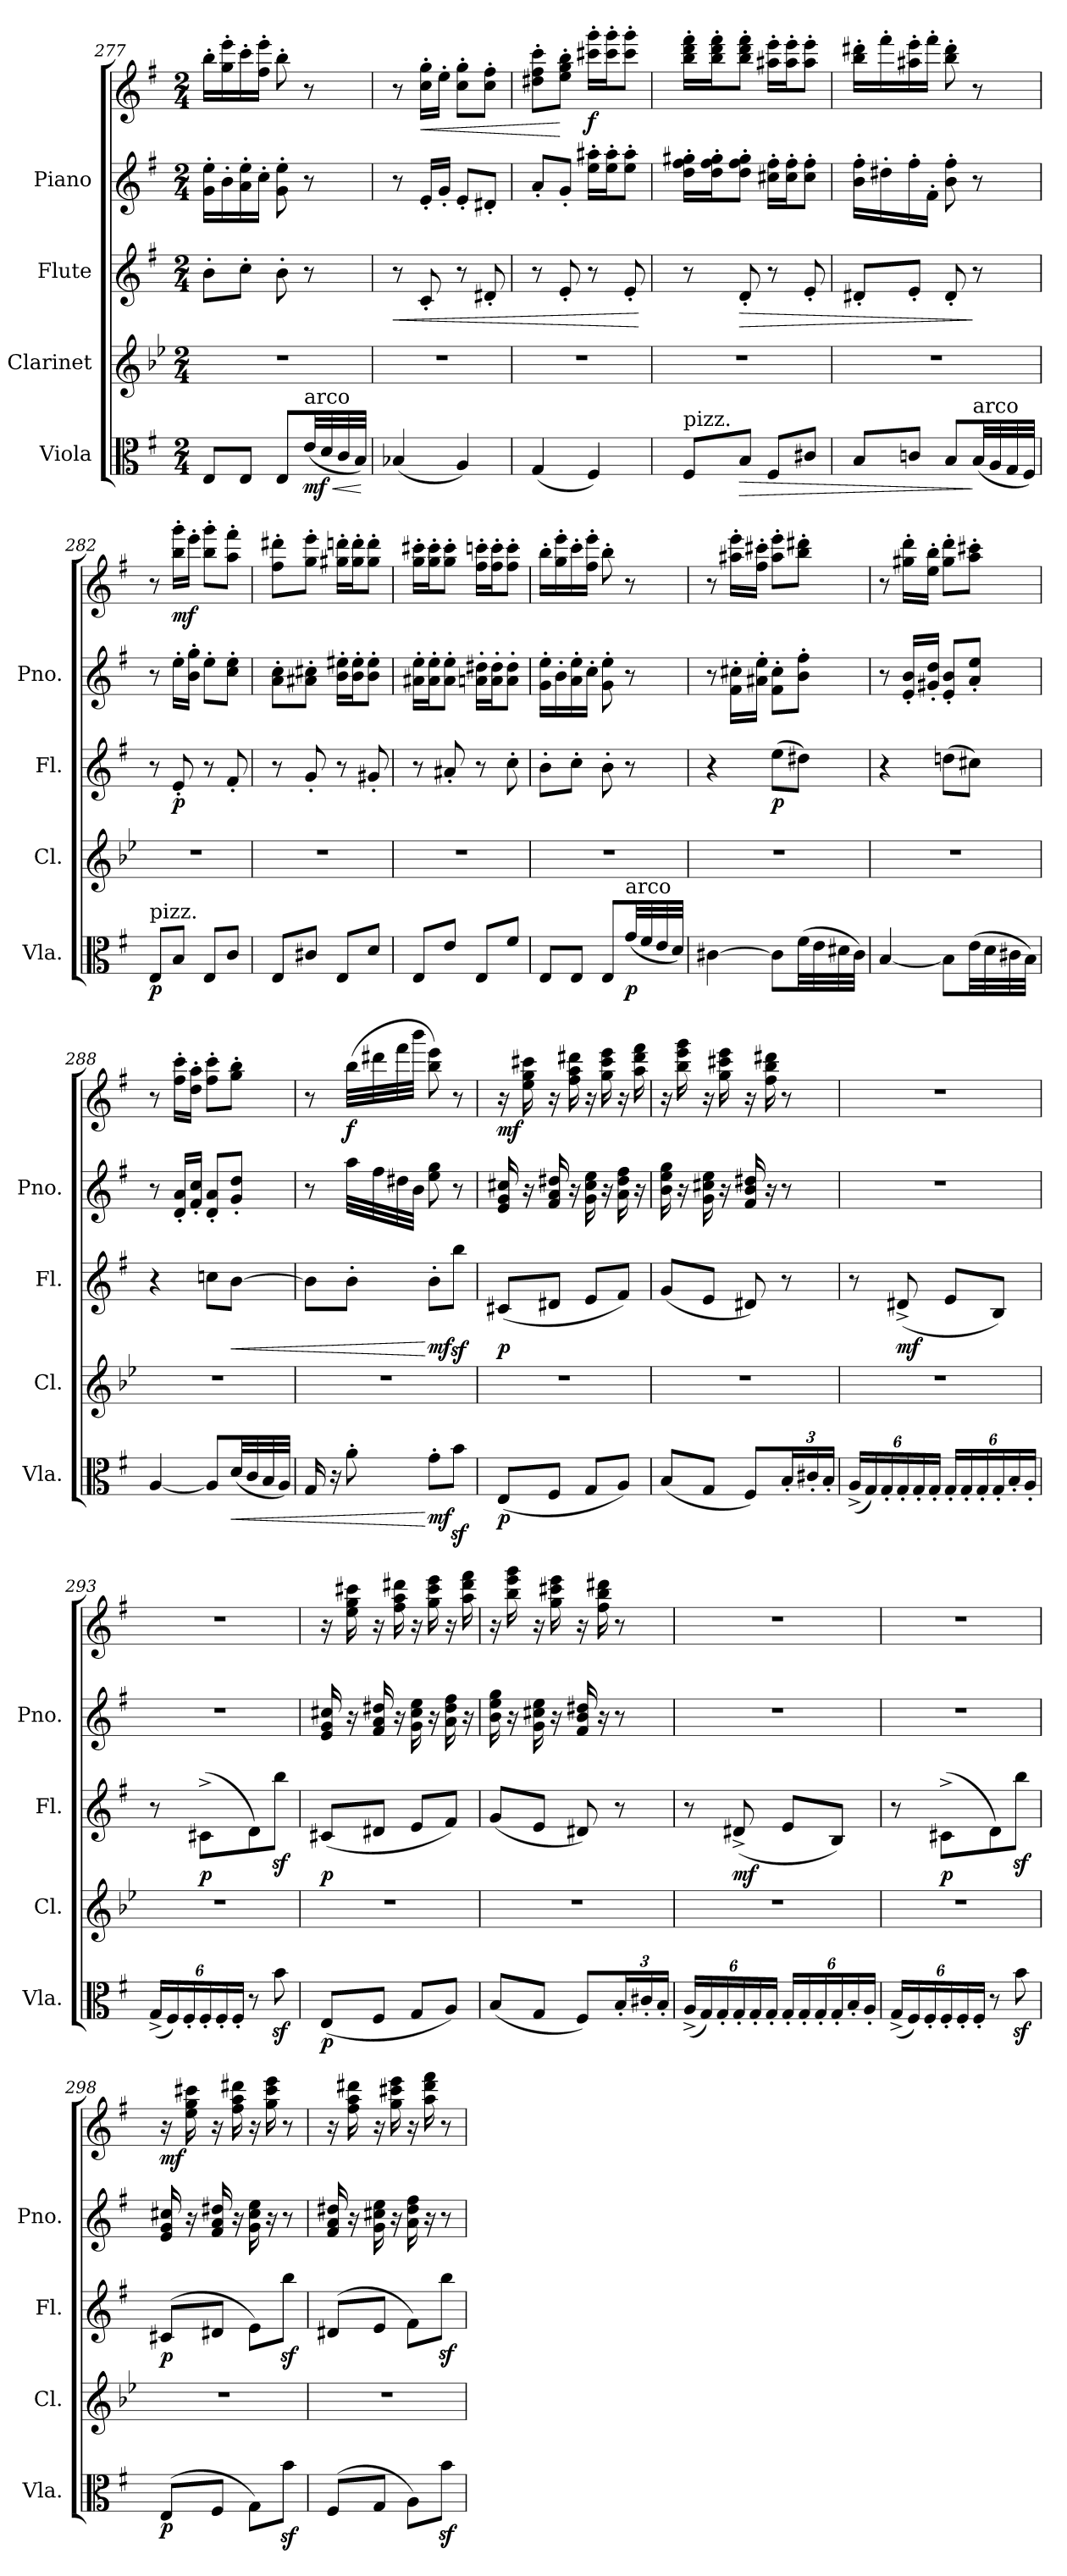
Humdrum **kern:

**kern	**dynam	**kern	**kern	**dynam	**kern	**kern	**dynam
*part4	*part4	*part3	*part2	*part2	*part1	*part1	*part1
*staff5	*staff5	*staff4	*staff3	*staff3	*staff2	*staff1	*staff1/2
*I"Viola	*	*I"Clarinet	*I"Flute	*	*I"Piano	*	*
*I'Vla.	*	*I'Cl.	*I'Fl.	*	*I'Pno.	*	*
*clefC3	*	*clefG2	*clefG2	*	*clefG2	*clefG2	*
*	*	*ITrd2c3	*	*	*	*	*
*k[f#]	*	*k[f#]	*k[f#]	*	*k[f#]	*k[f#]	*
*M2/4	*	*M2/4	*M2/4	*	*M2/4	*M2/4	*
=277	=277	=277	=277	=277	=277	=277	=277
8E/L	.	2r	8b'\L	.	16g\' 16ee\'LL	16bb'\LL	.
.	.	.	.	.	16b'\	16gg\' 16eee\'	.
8E/J	.	.	8cc'\J	.	16a\' 16ee\'	16ccc'\	.
.	.	.	.	.	16cc'\JJ	16ff#\' 16eee\'JJ	.
8E/L	.	.	8b'\	.	8g\' 8ee\'	8bb'\	.
!LO:TX:a:t=arco	!	!	!	!	!	!	!
!	!LO:HP:b	!	!	!	!	!	!
!	!LO:DY:n=1:b	!	!	!	!	!	!
(<32e/LL	< mf	.	8r	.	8r	8r	.
32d/	.	.	.	.	.	.	.
32c/	.	.	.	.	.	.	.
32B/JJJ)	.	.	.	.	.	.	.
.	[	.	.	.	.	.	.
=278	=278	=278	=278	=278	=278	=278	=278
!	!	!	!	!LO:HP:b	!	!	!
(<4B-X/	.	2r	8r	<	8r	8r	.
!	!	!	!	!	!	!	!LO:HP:b
.	.	.	8c'/	.	16e'/LL	16cc\' 16gg\'LL	<
.	.	.	.	.	16g'/JJ	16ee'\JJ	.
4A/)	.	.	8r	.	8e'/L	8cc\' 8gg\'L	.
.	.	.	8d#X'/	.	8d#X'/J	8cc\' 8ff#\'J	.
=279	=279	=279	=279	=279	=279	=279	=279
(<4G/	.	2r	8r	.	8a'/L	8dd#X\' 8ff#\' 8ccc\'L	.
.	.	.	8e'/	.	8g'/J	8ee\' 8gg\' 8bb\'J	[
!	!	!	!	!	!	!	!LO:DY:b
4F#/)	.	.	8r	.	16ee\' 16aa#X\'LL	16ccc#X\' 16ggg\'LL	f
.	.	.	.	.	16ee\' 16aa#\'J	16ccc#\' 16ggg\'J	.
.	.	.	8e'/	.	8ee\' 8aa#\'J	8ccc#\' 8ggg\'J	.
.	.	.	.	[	.	.	.
=280	=280	=280	=280	=280	=280	=280	=280
!LO:TX:a:t=pizz.	!	!	!	!	!	!	!
8F#/L	.	2r	8r	.	16dd\' 16ff#\' 16gg#X\'LL	16bb\' 16ddd\' 16fff#\'LL	.
.	.	.	.	.	16dd\' 16ff#\' 16gg#\'J	16bb\' 16ddd\' 16fff#\'J	.
!	!LO:HP:b	!	!	!LO:HP:b	!	!	!
8B/J	>	.	8d'/	>	8dd\' 8ff#\' 8gg#\'J	8bb\' 8ddd\' 8fff#\'J	.
8F#/L	.	.	8r	.	16cc#X\' 16ff#\'LL	16aa#X\' 16eee\'LL	.
.	.	.	.	.	16cc#\' 16ff#\'J	16aa#\' 16eee\'J	.
8c#X/J	.	.	8e'/	.	8cc#\' 8ff#\'J	8aa#\' 8eee\'J	.
!!LO:PB:g=z
=281	=281	=281	=281	=281	=281	=281	=281
8B/L	.	2r	8d#X'/L	.	16b\' 16ff#\'LL	16bb\' 16ddd#X\'LL	.
.	.	.	.	.	16dd#X'\	16fff#'\	.
8cn/J	.	.	8e'/J	.	16ff#'\	16aa#X\' 16eee\'	.
.	.	.	.	.	16f#'\JJ	16fff#'\JJ	.
8B/L	.	.	8d#'/	.	8b\' 8ff#\'	8bb\' 8ddd#\'	.
!LO:TX:a:t=arco	!	!	!	!	!	!	!
(<32B/LL	]	.	8r	]	8r	8r	.
32A/	.	.	.	.	.	.	.
32G/	.	.	.	.	.	.	.
32F#/JJJ)	.	.	.	.	.	.	.
=282	=282	=282	=282	=282	=282	=282	=282
!LO:TX:a:t=pizz.	!	!	!	!	!	!	!
!	!LO:DY:b	!	!	!	!	!	!
8E/L	p	2r	8r	.	8r	8r	.
!	!	!	!	!LO:DY:b	!	!	!LO:DY:b
8B/J	.	.	8e'/	p	16ee'\LL	16bb\' 16ggg\'LL	mf
.	.	.	.	.	16b\' 16gg\'JJ	16eee'\JJ	.
8E/L	.	.	8r	.	8ee'\L	8bb\' 8ggg\'L	.
8c/J	.	.	8f#'/	.	8cc\' 8ee\'J	8aa\' 8fff#\'J	.
=283	=283	=283	=283	=283	=283	=283	=283
8E/L	.	2r	8r	.	8a\' 8cc\'L	8ff#\' 8ddd#X\'L	.
8c#X/J	.	.	8g'/	.	8a#X\' 8cc#X\'J	8gg\' 8eee\'J	.
8E/L	.	.	8r	.	16b\' 16ee#X\'LL	16gg#X\' 16dddn\'LL	.
.	.	.	.	.	16b\' 16ee#\'J	16gg#\' 16ddd\'J	.
8d/J	.	.	8g#X'/	.	8b\' 8ee#\'J	8gg#\' 8ddd\'J	.
=284	=284	=284	=284	=284	=284	=284	=284
8E/L	.	2r	8r	.	16a#X\' 16ee\'LL	16gg\' 16ccc#X\'LL	.
.	.	.	.	.	16a#\' 16ee\'J	16gg\' 16ccc#\'J	.
8e/J	.	.	8a#X'/	.	8a#\' 8ee\'J	8gg\' 8ccc#\'J	.
8E/L	.	.	8r	.	16an\' 16dd#X\'LL	16ff#\' 16cccn\'LL	.
.	.	.	.	.	16a\' 16dd#\'J	16ff#\' 16ccc\'J	.
8f#/J	.	.	8cc'\	.	8a\' 8dd#\'J	8ff#\' 8ccc\'J	.
!!LO:LB:g=z
=285	=285	=285	=285	=285	=285	=285	=285
8E/L	.	2r	8b'\L	.	16g\' 16ee\'LL	16bb'\LL	.
.	.	.	.	.	16b'\	16gg\' 16eee\'	.
8E/J	.	.	8cc'\J	.	16a\' 16ee\'	16ccc'\	.
.	.	.	.	.	16cc'\JJ	16ff#\' 16eee\'JJ	.
8E/L	.	.	8b'\	.	8g\' 8ee\'	8bb'\	.
!LO:TX:a:t=arco	!	!	!	!	!	!	!
!	!LO:DY:b	!	!	!	!	!	!
(<32g/LL	p	.	8r	.	8r	8r	.
32f#/	.	.	.	.	.	.	.
32e/	.	.	.	.	.	.	.
32d/JJJ)	.	.	.	.	.	.	.
=286	=286	=286	=286	=286	=286	=286	=286
[4c#X\	.	2r	4r	.	8r	8r	.
.	.	.	.	.	16f#\' 16cc#X\'LL	16aa#X\' 16eee\'LL	.
.	.	.	.	.	16a#X\' 16ee\'JJ	16ff#\' 16ccc#X\'JJ	.
!	!	!	!	!LO:DY:b	!	!	!
8c#\L]	.	.	(>8ee\L	p	8f#\' 8cc#\'L	8aa#\' 8eee\'L	.
(>32f#\LL	.	.	8dd#X\J)	.	8b\' 8ff#\'J	8bb\' 8ddd#X\'J	.
32e\	.	.	.	.	.	.	.
32d#X\	.	.	.	.	.	.	.
32c#\JJJ)	.	.	.	.	.	.	.
=287	=287	=287	=287	=287	=287	=287	=287
[4B/	.	2r	4r	.	8r	8r	.
.	.	.	.	.	16e/' 16b/'LL	16gg#X\' 16ddd\'LL	.
.	.	.	.	.	16g#X/' 16dd/'JJ	16ee\' 16bb\'JJ	.
8B\L]	.	.	(>8ddn\L	.	8e/' 8b/'L	8gg#\' 8ddd\'L	.
(>32e\LL	.	.	8cc#X\J)	.	8a/' 8ee/'J	8aa\' 8ccc#X\'J	.
32d\	.	.	.	.	.	.	.
32c#X\	.	.	.	.	.	.	.
32B\JJJ)	.	.	.	.	.	.	.
=288	=288	=288	=288	=288	=288	=288	=288
[4A/	.	2r	4r	.	8r	8r	.
.	.	.	.	.	16d/' 16a/'LL	16ff#\' 16ccc\'LL	.
.	.	.	.	.	16f#/' 16cc/'JJ	16dd\' 16aa\'JJ	.
8A/L]	.	.	8ccn\L	.	8d/' 8a/'L	8ff#\' 8ccc\'L	.
!	!LO:HP:b	!	!	!LO:HP:b	!	!	!
(<32d/LL	<	.	[8b\J	<	8g/' 8dd/'J	8gg\' 8bb\'J	.
32c/	.	.	.	.	.	.	.
32B/	.	.	.	.	.	.	.
32A/JJJ)	.	.	.	.	.	.	.
!!LO:PB:g=z
=289	=289	=289	=289	=289	=289	=289	=289
16G/	.	2r	8b\L]	.	8r	8r	.
16r	.	.	.	.	.	.	.
!	!	!	!	!	!	!	!LO:DY:b
8a'\	.	.	8b'\J	.	32aa\LLL	(>32bb\LLL	f
.	.	.	.	.	32ff#\	32ddd#X\	.
.	.	.	.	.	32dd#X\	32fff#\	.
.	.	.	.	.	32b\JJJ	32bbb\JJJ	.
!	!LO:DY:n=1:b	!	!	!LO:DY:n=1:b	!	!	!
8g'\L	[ mf	.	8b'\L	[ mf	8ee\ 8gg\	8bb\ 8eee\)	.
8bz<\J	.	.	8bbz<\J	.	8r	8r	.
=290	=290	=290	=290	=290	=290	=290	=290
!	!LO:DY:b	!	!	!LO:DY:b	!	!	!LO:DY:b
(<8E/L	p	2r	(<8c#X/L	p	16e/ 16g/ 16cc#X/	16r	mf
.	.	.	.	.	16r	16ee\ 16gg\ 16ccc#X\	.
8F#/J	.	.	8d#X/J	.	16f#/ 16a/ 16dd#X/	16r	.
.	.	.	.	.	16r	16ff#\ 16aa\ 16ddd#X\	.
8G/L	.	.	8e/L	.	16g\ 16cc#\ 16ee\	16r	.
.	.	.	.	.	16r	16gg\ 16ccc#\ 16eee\	.
8A/J)	.	.	8f#/J)	.	16a\ 16dd#\ 16ff#\	16r	.
.	.	.	.	.	16r	16aa\ 16ddd#\ 16fff#\	.
=291	=291	=291	=291	=291	=291	=291	=291
(<8B/L	.	2r	(<8g/L	.	16b\ 16ee\ 16gg\	16r	.
.	.	.	.	.	16r	16bb\ 16eee\ 16ggg\	.
8G/J	.	.	8e/J	.	16g\ 16cc#X\ 16ee\	16r	.
.	.	.	.	.	16r	16gg\ 16ccc#X\ 16eee\	.
8F#/L)	.	.	8d#X/)	.	16f#/ 16b/ 16dd#X/	16r	.
.	.	.	.	.	16r	16ff#\ 16bb\ 16ddd#X\	.
*Xbrackettup	*	*	*	*	*	*	*
24B'/L	.	.	8r	.	8r	8r	.
24c#X'/	.	.	.	.	.	.	.
24B'/JJ	.	.	.	.	.	.	.
=292	=292	=292	=292	=292	=292	=292	=292
(<24A^/LL	.	2r	8r	.	2r	2r	.
24G/)	.	.	.	.	.	.	.
24G'/	.	.	.	.	.	.	.
!	!	!	!	!LO:DY:b	!	!	!
24G'/	.	.	(<8d#X^/	mf	.	.	.
24G'/	.	.	.	.	.	.	.
24G'/JJ	.	.	.	.	.	.	.
24G'/LL	.	.	8e/L	.	.	.	.
24G'/	.	.	.	.	.	.	.
24G'/	.	.	.	.	.	.	.
24G'/	.	.	8B/J)	.	.	.	.
24B'/	.	.	.	.	.	.	.
24A'/JJ	.	.	.	.	.	.	.
!!LO:LB:g=z
=293	=293	=293	=293	=293	=293	=293	=293
(<24G^/LL	.	2r	8r	.	2r	2r	.
24F#/)	.	.	.	.	.	.	.
24F#'/	.	.	.	.	.	.	.
!	!	!	!	!LO:DY:b	!	!	!
24F#'/	.	.	(>8c#X^\L	p	.	.	.
24F#'/	.	.	.	.	.	.	.
24F#'/JJ	.	.	.	.	.	.	.
8r	.	.	8d\)	.	.	.	.
8bz<\	.	.	8bbz<\J	.	.	.	.
=294	=294	=294	=294	=294	=294	=294	=294
!	!LO:DY:b	!	!	!LO:DY:b	!	!	!
(<8E/L	p	2r	(<8c#X/L	p	16e/ 16g/ 16cc#X/	16r	.
.	.	.	.	.	16r	16ee\ 16gg\ 16ccc#X\	.
8F#/J	.	.	8d#X/J	.	16f#/ 16a/ 16dd#X/	16r	.
.	.	.	.	.	16r	16ff#\ 16aa\ 16ddd#X\	.
8G/L	.	.	8e/L	.	16g\ 16cc#\ 16ee\	16r	.
.	.	.	.	.	16r	16gg\ 16ccc#\ 16eee\	.
8A/J)	.	.	8f#/J)	.	16a\ 16dd#\ 16ff#\	16r	.
.	.	.	.	.	16r	16aa\ 16ddd#\ 16fff#\	.
=295	=295	=295	=295	=295	=295	=295	=295
(<8B/L	.	2r	(<8g/L	.	16b\ 16ee\ 16gg\	16r	.
.	.	.	.	.	16r	16bb\ 16eee\ 16ggg\	.
8G/J	.	.	8e/J	.	16g\ 16cc#X\ 16ee\	16r	.
.	.	.	.	.	16r	16gg\ 16ccc#X\ 16eee\	.
8F#/L)	.	.	8d#X/)	.	16f#/ 16b/ 16dd#X/	16r	.
.	.	.	.	.	16r	16ff#\ 16bb\ 16ddd#X\	.
24B'/L	.	.	8r	.	8r	8r	.
24c#X'/	.	.	.	.	.	.	.
24B'/JJ	.	.	.	.	.	.	.
=296	=296	=296	=296	=296	=296	=296	=296
(<24A^/LL	.	2r	8r	.	2r	2r	.
24G/)	.	.	.	.	.	.	.
24G'/	.	.	.	.	.	.	.
!	!	!	!	!LO:DY:b	!	!	!
24G'/	.	.	(<8d#X^/	mf	.	.	.
24G'/	.	.	.	.	.	.	.
24G'/JJ	.	.	.	.	.	.	.
24G'/LL	.	.	8e/L	.	.	.	.
24G'/	.	.	.	.	.	.	.
24G'/	.	.	.	.	.	.	.
24G'/	.	.	8B/J)	.	.	.	.
24B'/	.	.	.	.	.	.	.
24A'/JJ	.	.	.	.	.	.	.
!!LO:PB:g=z
=297	=297	=297	=297	=297	=297	=297	=297
(<24G^/LL	.	2r	8r	.	2r	2r	.
24F#/)	.	.	.	.	.	.	.
24F#'/	.	.	.	.	.	.	.
!	!	!	!	!LO:DY:b	!	!	!
24F#'/	.	.	(>8c#X^\L	p	.	.	.
24F#'/	.	.	.	.	.	.	.
24F#'/JJ	.	.	.	.	.	.	.
8r	.	.	8d\)	.	.	.	.
8bz<\	.	.	8bbz<\J	.	.	.	.
=298	=298	=298	=298	=298	=298	=298	=298
!	!LO:DY:b	!	!	!LO:DY:b	!	!	!LO:DY:b
(>8E/L	p	2r	(>8c#X/L	p	16e/ 16g/ 16cc#X/	16r	mf
.	.	.	.	.	16r	16ee\ 16gg\ 16ccc#X\	.
8F#/J	.	.	8d#X/J	.	16f#/ 16a/ 16dd#X/	16r	.
.	.	.	.	.	16r	16ff#\ 16aa\ 16ddd#X\	.
8G\L)	.	.	8e\L)	.	16g\ 16cc#\ 16ee\	16r	.
.	.	.	.	.	16r	16gg\ 16ccc#\ 16eee\	.
8bz<\J	.	.	8bbz<\J	.	8r	8r	.
=299	=299	=299	=299	=299	=299	=299	=299
(>8F#/L	.	2r	(>8d#X/L	.	16f#/ 16a/ 16dd#X/	16r	.
.	.	.	.	.	16r	16ff#\ 16aa\ 16ddd#X\	.
8G/J	.	.	8e/J	.	16g\ 16cc#X\ 16ee\	16r	.
.	.	.	.	.	16r	16gg\ 16ccc#X\ 16eee\	.
8A\L)	.	.	8f#\L)	.	16a\ 16dd#\ 16ff#\	16r	.
.	.	.	.	.	16r	16aa\ 16ddd#\ 16fff#\	.
8bz<\J	.	.	8bbz<\J	.	8r	8r	.
=	=	=	=	=	=	=	=
*-	*-	*-	*-	*-	*-	*-	*-
